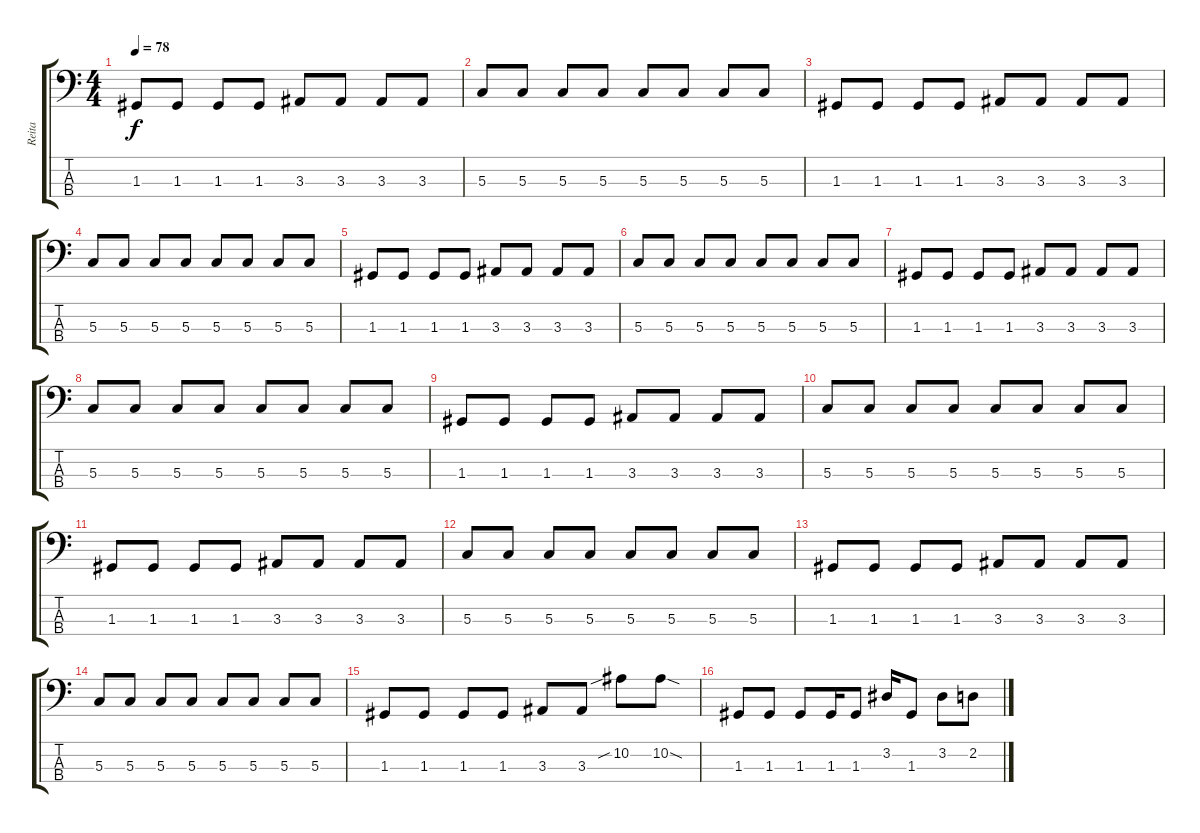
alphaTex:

\track ("Reita" "Reita") {instrument electricbasspick}
\staff {score tabs}
\tuning (F2 C2 G1 D1) {hide}
\ts (4 4)
\tempo 78
\clef f4
\ks c
1.3.8{dy f} 1.3.8 1.3.8 1.3.8 3.3.8 3.3.8 3.3.8 3.3.8 |
5.3.8 5.3.8 5.3.8 5.3.8 5.3.8 5.3.8 5.3.8 5.3.8 |
1.3.8 1.3.8 1.3.8 1.3.8 3.3.8 3.3.8 3.3.8 3.3.8 |
5.3.8 5.3.8 5.3.8 5.3.8 5.3.8 5.3.8 5.3.8 5.3.8 |
1.3.8 1.3.8 1.3.8 1.3.8 3.3.8 3.3.8 3.3.8 3.3.8 |
5.3.8 5.3.8 5.3.8 5.3.8 5.3.8 5.3.8 5.3.8 5.3.8 |
1.3.8 1.3.8 1.3.8 1.3.8 3.3.8 3.3.8 3.3.8 3.3.8 |
5.3.8 5.3.8 5.3.8 5.3.8 5.3.8 5.3.8 5.3.8 5.3.8 |
1.3.8 1.3.8 1.3.8 1.3.8 3.3.8 3.3.8 3.3.8 3.3.8 |
5.3.8 5.3.8 5.3.8 5.3.8 5.3.8 5.3.8 5.3.8 5.3.8 |
1.3.8 1.3.8 1.3.8 1.3.8 3.3.8 3.3.8 3.3.8 3.3.8 |
5.3.8 5.3.8 5.3.8 5.3.8 5.3.8 5.3.8 5.3.8 5.3.8 |
1.3.8 1.3.8 1.3.8 1.3.8 3.3.8 3.3.8 3.3.8 3.3.8 |
5.3.8 5.3.8 5.3.8 5.3.8 5.3.8 5.3.8 5.3.8 5.3.8 |
1.3.8 1.3.8 1.3.8 1.3.8 3.3.8 3.3.8 10.2{sib}.8 10.2{sod}.8 |
1.3.8 1.3.8 1.3.8 1.3.16 1.3.8 3.2.16 1.3.8 3.2.8 2.2.8
